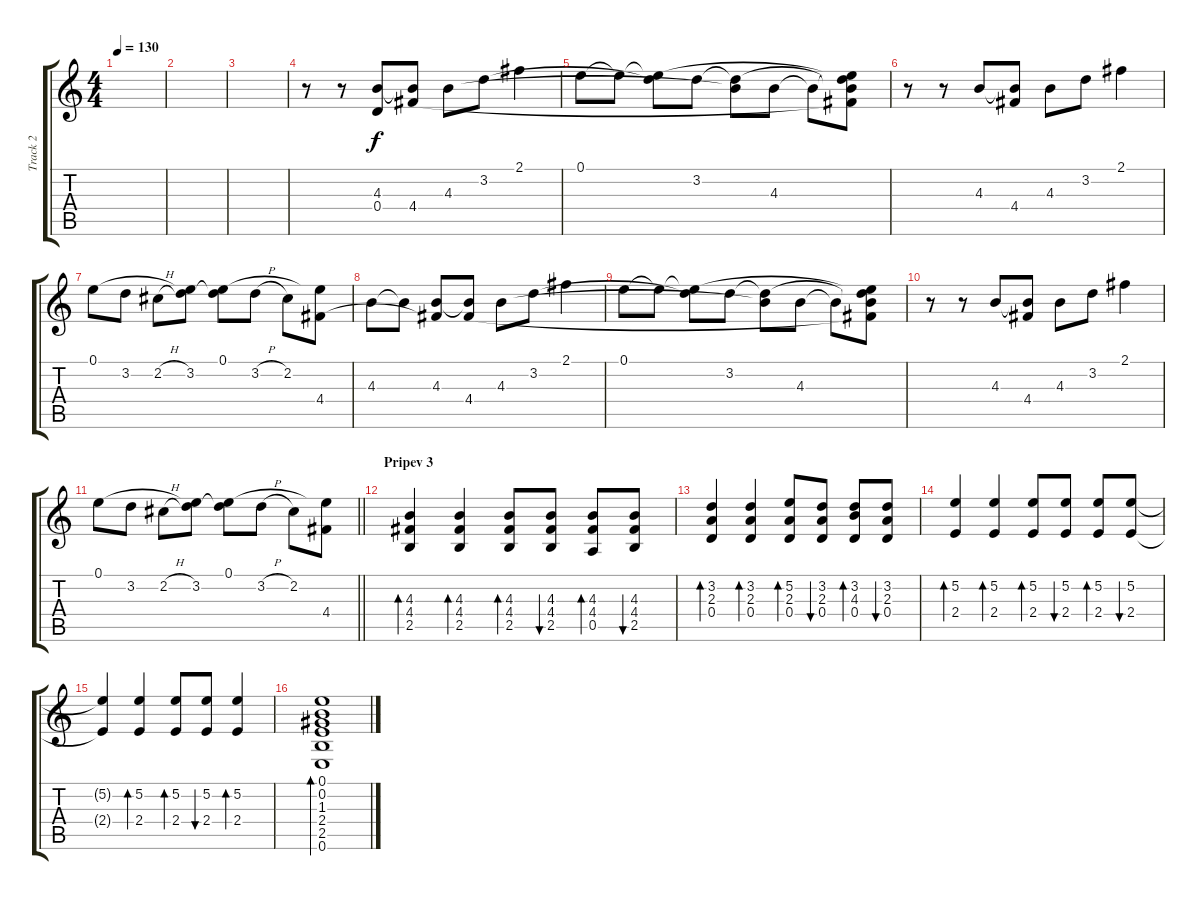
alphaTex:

\track ("Track 2" "Track 2") {instrument acousticguitarsteel}
\staff {score tabs}
\tuning (E4 B3 G3 D3 A2 E2) {hide}
\ts (4 4)
\tempo 130
\clef g2
\ks c
|
|
|
r.8 r.8 (4.3 0.4).8 (4.3{t} 4.4).8 4.3.8 3.2.8 2.1.4 |
0.1.8 0.1{t}.8 (0.1{t} 3.2{t}).8 3.2.8 (3.2{t} 4.3{t}).8 4.3.8 4.3{t}.8 (0.1{t} 3.2{t} 4.3{t} 4.4{t}).8 |
r.8 r.8 4.3.8 (4.3{t} 4.4).8 4.3.8 3.2.8 2.1.4 |
0.1.8 3.2.8 2.2{h}.8 (0.1{t} 3.2).8 (0.1 3.2{t}).8 3.2{h}.8 2.2.8 (0.1{t} 4.4).8 |
4.3.8 4.3{t}.8 (4.3 4.4{t}).8 (4.3{t} 4.4).8 4.3.8 3.2.8 2.1.4 |
0.1.8 0.1{t}.8 (0.1{t} 3.2{t}).8 3.2.8 (3.2{t} 4.3{t}).8 4.3.8 4.3{t}.8 (0.1{t} 3.2{t} 4.3{t} 4.4{t}).8 |
r.8 r.8 4.3.8 (4.3{t} 4.4).8 4.3.8 3.2.8 2.1.4 |
\barLineRight lightlight
0.1.8 3.2.8 2.2{h}.8 (0.1{t} 3.2).8 (0.1 3.2{t}).8 3.2{h}.8 2.2.8 (0.1{t} 4.4).8 |
\section ("" "Pripev 3")
(4.3 4.4 2.5).4{bd 60} (4.3 4.4 2.5).4{bd 60} (4.3 4.4 2.5).8{bd 60} (4.3 4.4 2.5).8{bu 60} (4.3 4.4 0.5).8{bd 60} (4.3 4.4 2.5).8{bu 60} |
(3.2 2.3 0.4).4{bd 60} (3.2 2.3 0.4).4{bd 60} (5.2 2.3 0.4).8{bd 60} (3.2 2.3 0.4).8{bu 60} (3.2 4.3 0.4).8{bd 60} (3.2 2.3 0.4).8{bu 60} |
(5.2 2.4).4{bd 60} (5.2 2.4).4{bd 60} (5.2 2.4).8{bd 60} (5.2 2.4).8{bu 60} (5.2 2.4).8{bd 60} (5.2 2.4).8{bu 60} |
(5.2{t} 2.4{t}).4 (5.2 2.4).4{bd 60} (5.2 2.4).8{bd 60} (5.2 2.4).8{bu 60} (5.2 2.4).4{bd 60} |
(0.1 0.2 1.3 2.4 2.5 0.6).1{bd 120}
